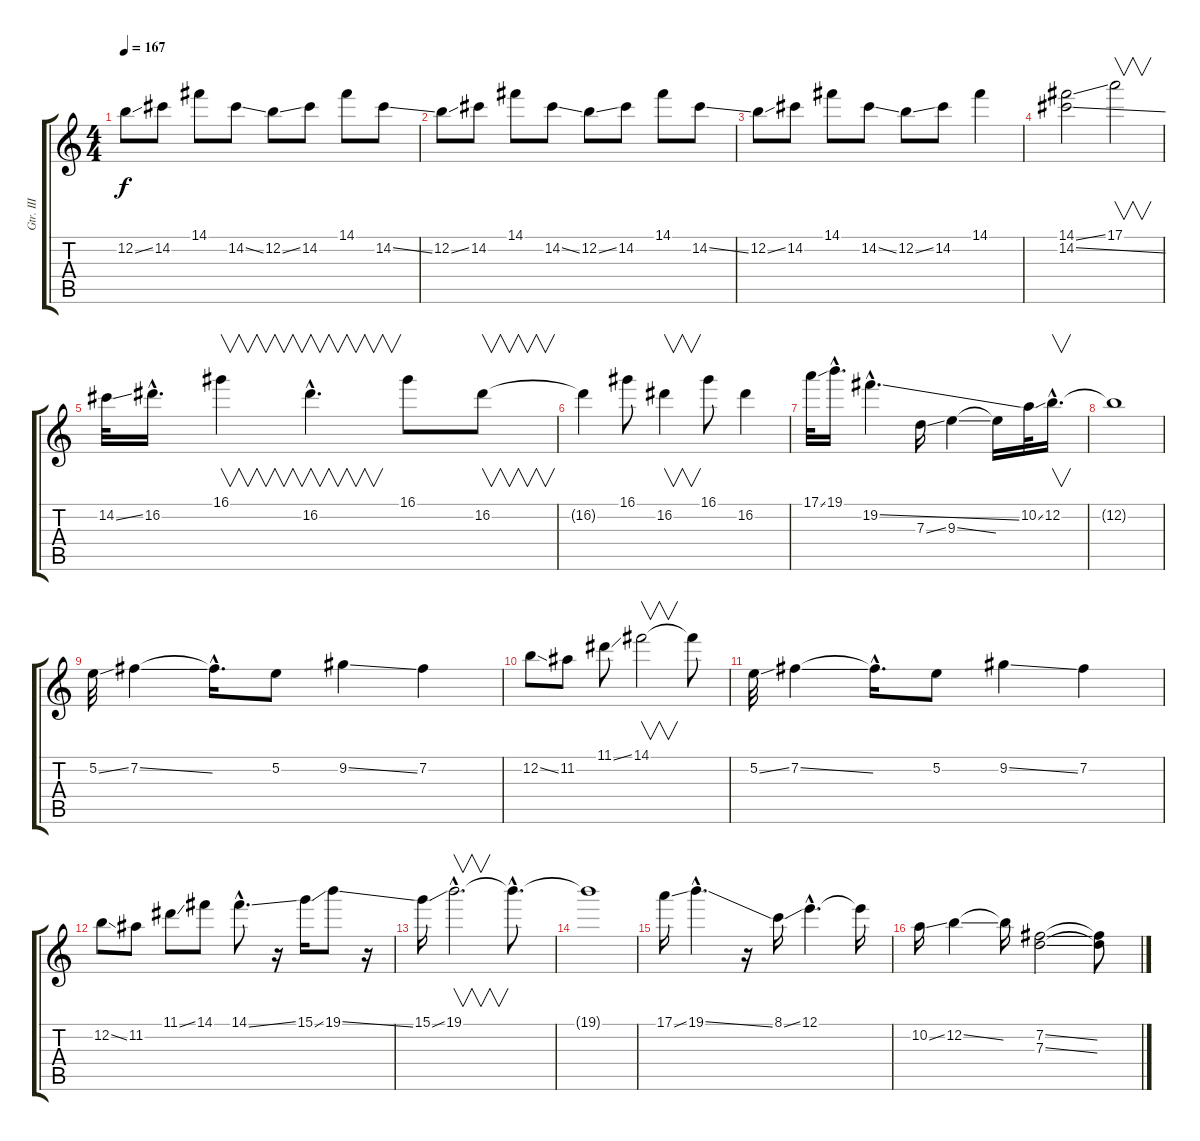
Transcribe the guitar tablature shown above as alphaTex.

\track ("Gtr. III" "Gtr. III") {instrument distortionguitar}
\staff {score tabs}
\tuning (E4 B3 G3 D3 A2 E2) {hide}
\ts (4 4)
\tempo 167
\clef g2
\ks c
12.2{ss}.8{dy f} 14.2.8 14.1.8 14.2{ss}.8 12.2{ss}.8 14.2.8 14.1.8 14.2{ss}.8 |
12.2{ss}.8 14.2.8 14.1.8 14.2{ss}.8 12.2{ss}.8 14.2.8 14.1.8 14.2{ss}.8 |
12.2{ss}.8 14.2.8 14.1.8 14.2{ss}.8 12.2{ss}.8 14.2.8 14.1.4 |
(14.1{ss} 14.2{ss}).2 17.1.2{v} |
14.2{ss}.32 16.2{hac}.16{d} 16.1.4{v} 16.2{hac}.4{v d} 16.1.8 16.2.8{v} |
16.2{t}.4 16.1.8 16.2.4{v} 16.1.8 16.2.4 |
17.1{ss}.32 19.1{hac}.16{d} 19.2{ss hac}.4{d} 7.3{ss}.16 9.3{ss}.4 9.3{t}.16 10.2{ss}.32 12.2{hac}.16{v d} |
12.2{t}.1 |
5.2{ss}.32 7.2{ss}.4 7.2{hac t}.16{d} 5.2.8 9.2{ss}.4 7.2.4 |
12.2{ss}.8 11.2.8 11.1{ss}.8 14.1.2{v} 14.1{t}.8 |
5.2{ss}.32 7.2{ss}.4 7.2{hac t}.16{d} 5.2.8 9.2{ss}.4 7.2.4 |
12.2{ss}.8 11.2.8 11.1{ss}.8 14.1.8 14.1{ss hac}.8{d} r.16 15.1{ss}.16 19.1{ss}.8 r.16 |
15.1{ss}.16 19.1{hac}.2{v d} 19.1{hac t}.8{d} |
19.1{t}.1 |
17.1{ss}.16 19.1{ss hac}.4{d} r.16 8.1{ss}.16 12.1{hac}.4{d} 12.1{t}.16 |
10.2{ss}.16 12.2{ss}.4 12.2{t}.16 (7.2{ss} 7.3{ss}).2 (7.2{t} 7.3{t}).8
